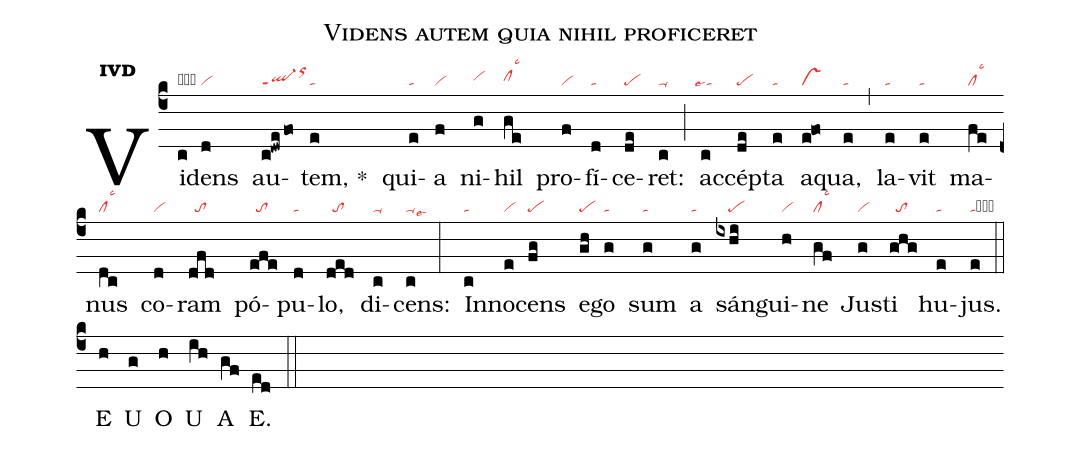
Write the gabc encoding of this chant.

name:Videns autem quia nihil proficeret;
office-part:an;
mode:4d;
nabc-lines:1;
%%
initial-style: 1;
name: Videns autem quia nihil proficeret;
mode:4;
office-part: Responsorium;
annotation: Resp.;
annotation:iv d;
nabc-lines:1;
%%
(c4) Vi(c|obta)dens(d|vi) au(c!dwe/fo|ql-ppt1orhk)tem, <sp>*</sp>(e|ta) () qui(e|ta)a(f|vi) ni(g|vihh)hil(ge|clhhlsc3) pro(f|vi)fí(d|ta)ce(de|pe)ret:(c|ta-) (;) ac(c|``talse4)cép(de|pe)ta(e|ta) a(e!fo|vs)qua,(e|ta) (,) la(e|ta)vit(e|ta) ma(fe|cllsc3)nus(dc|cllsc3) co(d|vi)ram(dfd|//to) pó(efe|//to)pu(d|ta)lo,(ded|//to) di(c|ta-)cens:(c|ta-lse9) (:) In(c|ta)no(e|vi)cens(fg|pe) e(gh|pe)go(g|ta) sum(g|ta) a(g|ta) sán(ixhi|////pe)gui(h|vi)ne(gf|cllsc3) Jus(g|vi)ti(ghg|//to) hu(e|ta)jus.(e|tacb) (::)
<eu>E(h) U(g) O(h) U(ih) A(gf) E.(ed) </eu>(::)
